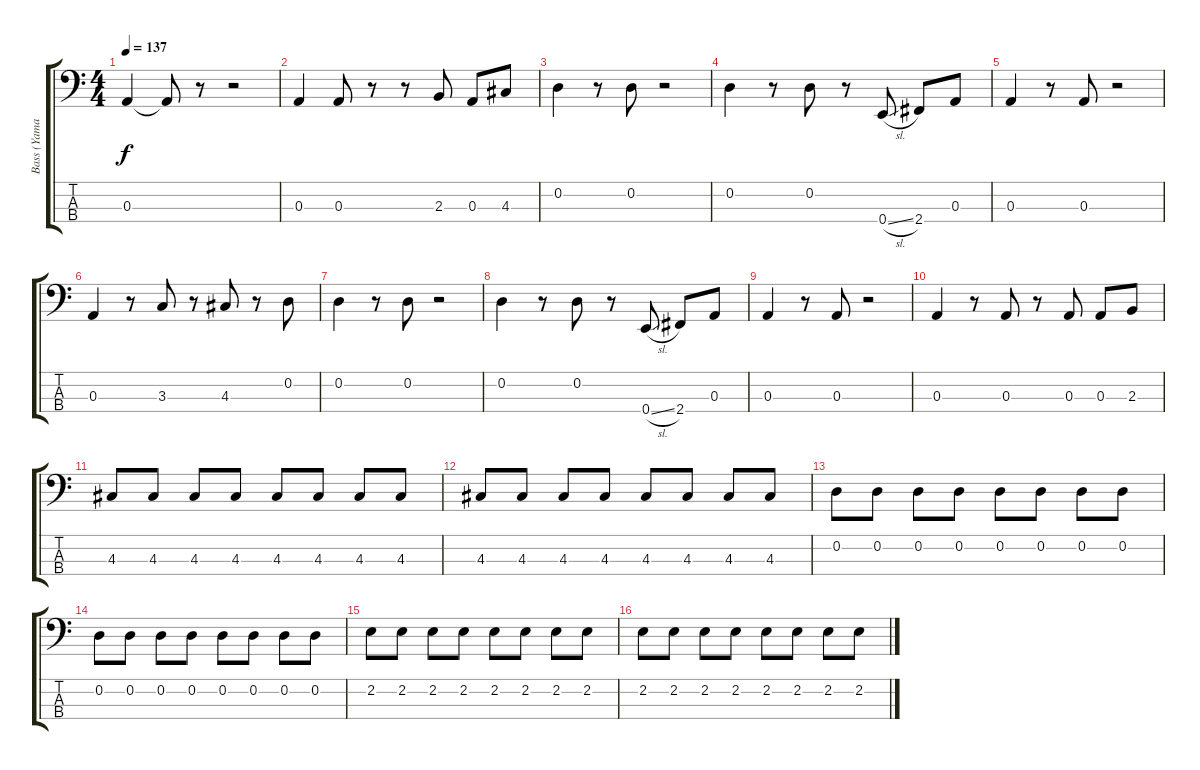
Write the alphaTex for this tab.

\track ("Bass (Yamada)" "Bass (Yama") {instrument electricbasspick}
\staff {score tabs}
\tuning (G2 D2 A1 E1) {hide}
\ts (4 4)
\tempo 137
\clef f4
\ks c
0.3.4{dy f} 0.3{t}.8 r.8 r.2 |
0.3.4 0.3.8 r.8 r.8 2.3.8 0.3.8 4.3.8 |
0.2.4 r.8 0.2.8 r.2 |
0.2.4 r.8 0.2.8 r.8 0.4{sl}.8 2.4.8 0.3.8 |
0.3.4 r.8 0.3.8 r.2 |
0.3.4 r.8 3.3.8 r.8 4.3.8 r.8 0.2.8 |
0.2.4 r.8 0.2.8 r.2 |
0.2.4 r.8 0.2.8 r.8 0.4{sl}.8 2.4.8 0.3.8 |
0.3.4 r.8 0.3.8 r.2 |
0.3.4 r.8 0.3.8 r.8 0.3.8 0.3.8 2.3.8 |
4.3.8 4.3.8 4.3.8 4.3.8 4.3.8 4.3.8 4.3.8 4.3.8 |
4.3.8 4.3.8 4.3.8 4.3.8 4.3.8 4.3.8 4.3.8 4.3.8 |
0.2.8 0.2.8 0.2.8 0.2.8 0.2.8 0.2.8 0.2.8 0.2.8 |
0.2.8 0.2.8 0.2.8 0.2.8 0.2.8 0.2.8 0.2.8 0.2.8 |
2.2.8 2.2.8 2.2.8 2.2.8 2.2.8 2.2.8 2.2.8 2.2.8 |
2.2.8 2.2.8 2.2.8 2.2.8 2.2.8 2.2.8 2.2.8 2.2.8
